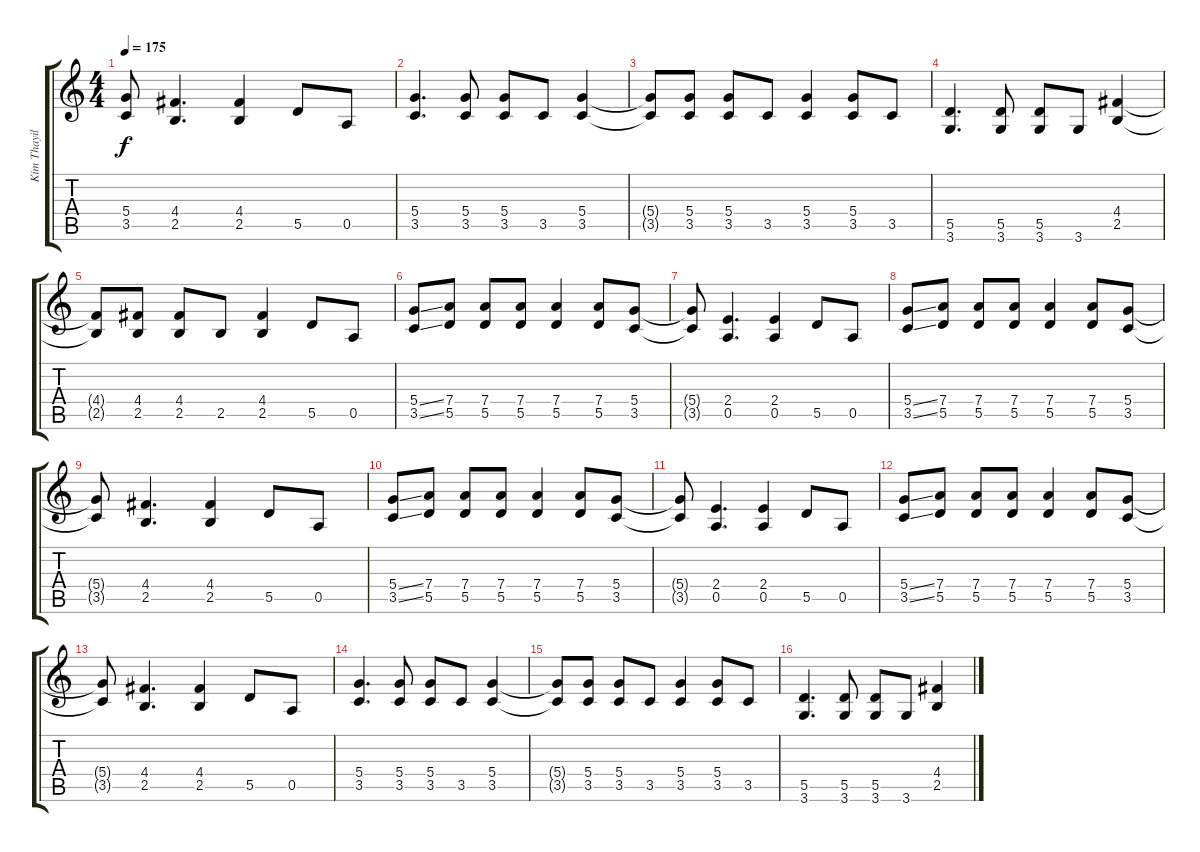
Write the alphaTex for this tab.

\track ("Kim Thayil_guitar" "Kim Thayil") {instrument overdrivenguitar}
\staff {score tabs}
\tuning (E4 B3 G3 D3 A2 E2) {hide}
\ts (4 4)
\tempo 175
\clef g2
\ks c
(5.4{t} 3.5{t}).8{dy f} (4.4 2.5).4{d} (4.4 2.5).4 5.5.8 0.5.8 |
(5.4 3.5).4{d} (5.4 3.5).8 (5.4 3.5).8 3.5.8 (5.4 3.5).4 |
(5.4{t} 3.5{t}).8 (5.4 3.5).8 (5.4 3.5).8 3.5.8 (5.4 3.5).4 (5.4 3.5).8 3.5.8 |
(5.5 3.6).4{d} (5.5 3.6).8 (5.5 3.6).8 3.6.8 (4.4 2.5).4 |
(4.4{t} 2.5{t}).8 (4.4 2.5).8 (4.4 2.5).8 2.5.8 (4.4 2.5).4 5.5.8 0.5.8 |
(5.4{ss} 3.5{ss}).8 (7.4 5.5).8 (7.4 5.5).8 (7.4 5.5).8 (7.4 5.5).4 (7.4 5.5).8 (5.4 3.5).8 |
(5.4{t} 3.5{t}).8 (2.4 0.5).4{d} (2.4 0.5).4 5.5.8 0.5.8 |
(5.4{ss} 3.5{ss}).8 (7.4 5.5).8 (7.4 5.5).8 (7.4 5.5).8 (7.4 5.5).4 (7.4 5.5).8 (5.4 3.5).8 |
(5.4{t} 3.5{t}).8 (4.4 2.5).4{d} (4.4 2.5).4 5.5.8 0.5.8 |
(5.4{ss} 3.5{ss}).8 (7.4 5.5).8 (7.4 5.5).8 (7.4 5.5).8 (7.4 5.5).4 (7.4 5.5).8 (5.4 3.5).8 |
(5.4{t} 3.5{t}).8 (2.4 0.5).4{d} (2.4 0.5).4 5.5.8 0.5.8 |
(5.4{ss} 3.5{ss}).8 (7.4 5.5).8 (7.4 5.5).8 (7.4 5.5).8 (7.4 5.5).4 (7.4 5.5).8 (5.4 3.5).8 |
(5.4{t} 3.5{t}).8 (4.4 2.5).4{d} (4.4 2.5).4 5.5.8 0.5.8 |
(5.4 3.5).4{d} (5.4 3.5).8 (5.4 3.5).8 3.5.8 (5.4 3.5).4 |
(5.4{t} 3.5{t}).8 (5.4 3.5).8 (5.4 3.5).8 3.5.8 (5.4 3.5).4 (5.4 3.5).8 3.5.8 |
(5.5 3.6).4{d} (5.5 3.6).8 (5.5 3.6).8 3.6.8 (4.4 2.5).4
